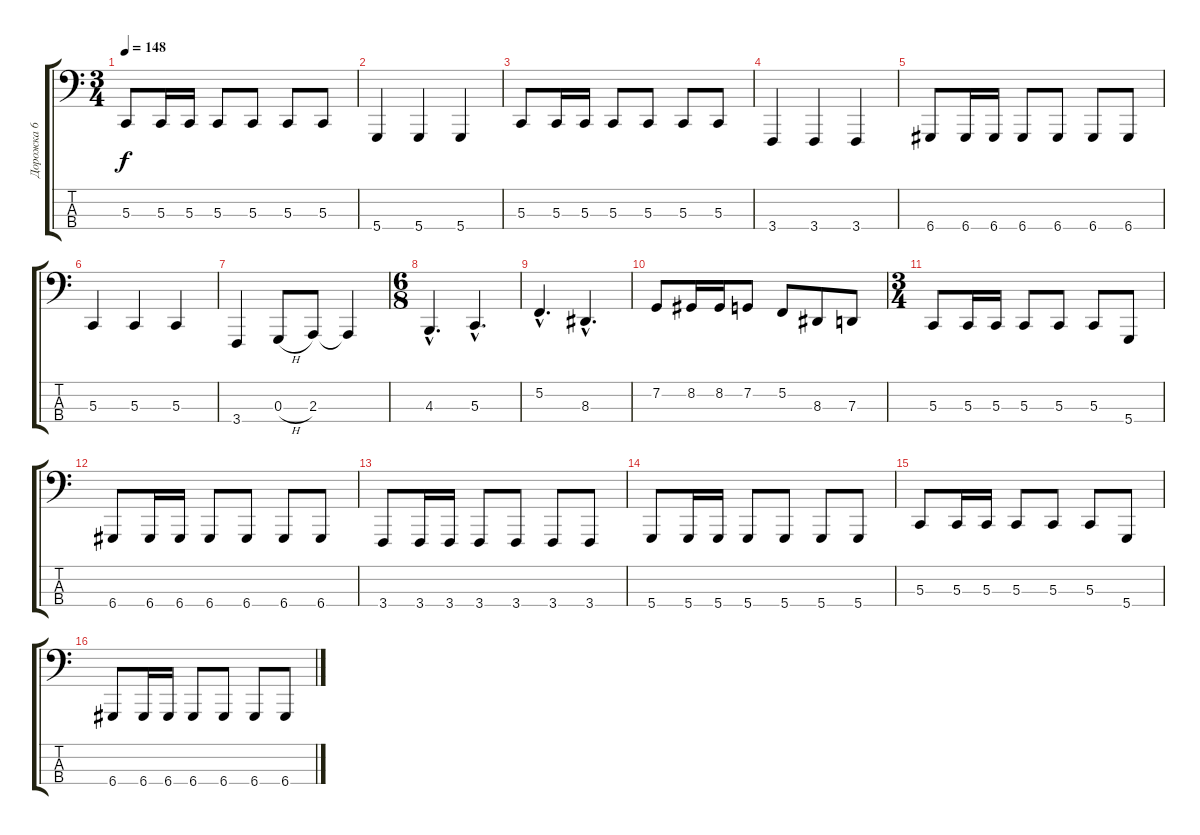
\track ("Дорожка 6" "Дорожка 6") {instrument lead8bassandlead}
\staff {score tabs}
\tuning (F2 C2 G1 D1) {hide}
\ts (3 4)
\tempo 148
\clef f4
\ks c
5.3.8{dy f} 5.3.16 5.3.16 5.3.8 5.3.8 5.3.8 5.3.8 |
5.4.4 5.4.4 5.4.4 |
5.3.8 5.3.16 5.3.16 5.3.8 5.3.8 5.3.8 5.3.8 |
3.4.4 3.4.4 3.4.4 |
6.4.8 6.4.16 6.4.16 6.4.8 6.4.8 6.4.8 6.4.8 |
5.3.4 5.3.4 5.3.4 |
3.4.4 0.3{h}.8 2.3.8 2.3{t}.4 |
\ts (6 8)
4.3{hac}.4{d} 5.3{hac}.4{d} |
5.2{hac}.4{d} 8.3{hac}.4{d} |
7.2.8 8.2.16 8.2.16 7.2.8 5.2.8 8.3.8 7.3.8 |
\ts (3 4)
5.3.8 5.3.16 5.3.16 5.3.8 5.3.8 5.3.8 5.4.8 |
6.4.8 6.4.16 6.4.16 6.4.8 6.4.8 6.4.8 6.4.8 |
3.4.8 3.4.16 3.4.16 3.4.8 3.4.8 3.4.8 3.4.8 |
5.4.8 5.4.16 5.4.16 5.4.8 5.4.8 5.4.8 5.4.8 |
5.3.8 5.3.16 5.3.16 5.3.8 5.3.8 5.3.8 5.4.8 |
6.4.8 6.4.16 6.4.16 6.4.8 6.4.8 6.4.8 6.4.8
